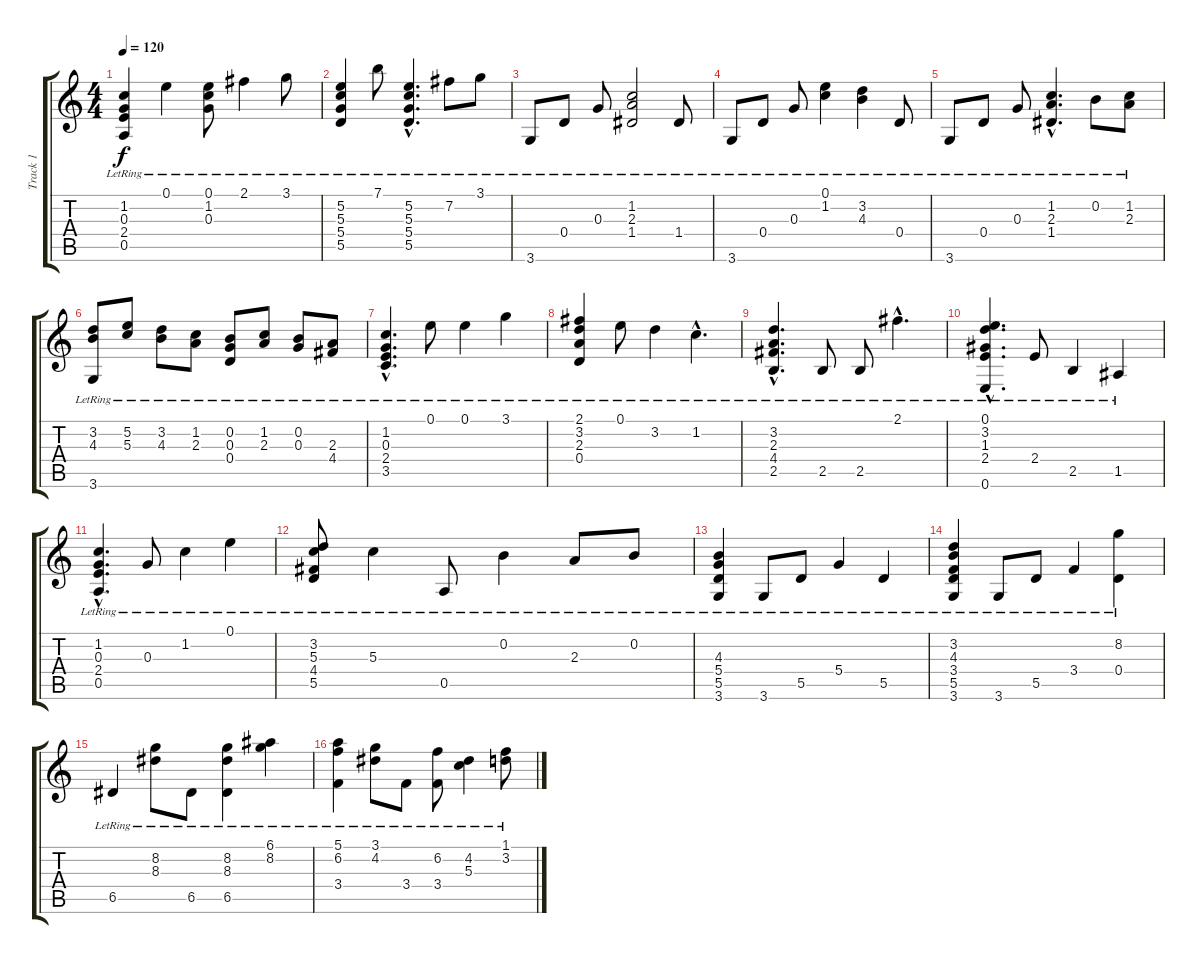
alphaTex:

\track ("Track 1" "Track 1") {instrument acousticguitarnylon}
\staff {score tabs}
\tuning (E4 B3 G3 D3 A2 E2) {hide}
\ts (4 4)
\tempo 120
\clef g2
\ks c
(1.2{lr} 0.3{lr} 2.4{lr} 0.5{lr}).4{dy f} 0.1{lr}.4 (0.1{lr} 1.2{lr} 0.3{lr}).8 2.1{lr}.4 3.1{lr}.8 |
(5.2{lr} 5.3{lr} 5.4{lr} 5.5{lr}).4 7.1{lr}.8 (5.2{hac lr} 5.3{hac lr} 5.4{hac lr} 5.5{hac lr}).4{d} 7.2{lr}.8 3.1{lr}.8 |
3.6{lr}.8 0.4{lr}.8 0.3{lr}.8 (1.2{lr} 2.3{lr} 1.4{lr}).2 1.4{lr}.8 |
3.6{lr}.8 0.4{lr}.8 0.3{lr}.8 (0.1{lr} 1.2{lr}).4 (3.2{lr} 4.3{lr}).4 0.4{lr}.8 |
3.6{lr}.8 0.4{lr}.8 0.3{lr}.8 (1.2{hac lr} 2.3{hac lr} 1.4{hac lr}).4{d} 0.2{lr}.8 (1.2{lr} 2.3{lr}).8 |
(3.2{lr} 4.3{lr} 3.6{lr}).8 (5.2{lr} 5.3{lr}).8 (3.2{lr} 4.3{lr}).8 (1.2{lr} 2.3{lr}).8 (0.2{lr} 0.3{lr} 0.4{lr}).8 (1.2{lr} 2.3{lr}).8 (0.2{lr} 0.3{lr}).8 (2.3{lr} 4.4{lr}).8 |
(1.2{hac lr} 0.3{hac lr} 2.4{hac lr} 3.5{hac lr}).4{d} 0.1{lr}.8 0.1{lr}.4 3.1{lr}.4 |
(2.1{lr} 3.2{lr} 2.3{lr} 0.4{lr}).4 0.1{lr}.8 3.2{lr}.4 1.2{hac lr}.4{d} |
(3.2{hac lr} 2.3{hac lr} 4.4{hac lr} 2.5{hac lr}).4{d} 2.5{lr}.8 2.5{lr}.8 2.1{hac lr}.4{d} |
(0.1{hac lr} 3.2{hac lr} 1.3{hac lr} 2.4{hac lr} 0.6{hac lr}).4{d} 2.4{lr}.8 2.5{lr}.4 1.5{lr}.4 |
(1.2{hac lr} 0.3{hac lr} 2.4{hac lr} 0.5{hac lr}).4{d} 0.3{lr}.8 1.2{lr}.4 0.1{lr}.4 |
(3.2{lr} 5.3{lr} 4.4{lr} 5.5{lr}).8 5.3{lr}.4 0.5{lr}.8 0.2{lr}.4 2.3{lr}.8 0.2{lr}.8 |
(4.3{lr} 5.4{lr} 5.5{lr} 3.6{lr}).4 3.6{lr}.8 5.5{lr}.8 5.4{lr}.4 5.5{lr}.4 |
(3.2{lr} 4.3{lr} 3.4{lr} 5.5{lr} 3.6{lr}).4 3.6{lr}.8 5.5{lr}.8 3.4{lr}.4 (8.2{lr} 0.4{lr}).4 |
6.5{lr}.4 (8.2{lr} 8.3{lr}).8 6.5{lr}.8 (8.2{lr} 8.3{lr} 6.5{lr}).4 (6.1{lr} 8.2{lr}).4 |
(5.1{lr} 6.2{lr} 3.4{lr}).4 (3.1{lr} 4.2{lr}).8 3.4{lr}.8 (6.2{lr} 3.4{lr}).8 (4.2{lr} 5.3{lr}).4 (1.1{lr} 3.2{lr}).8
